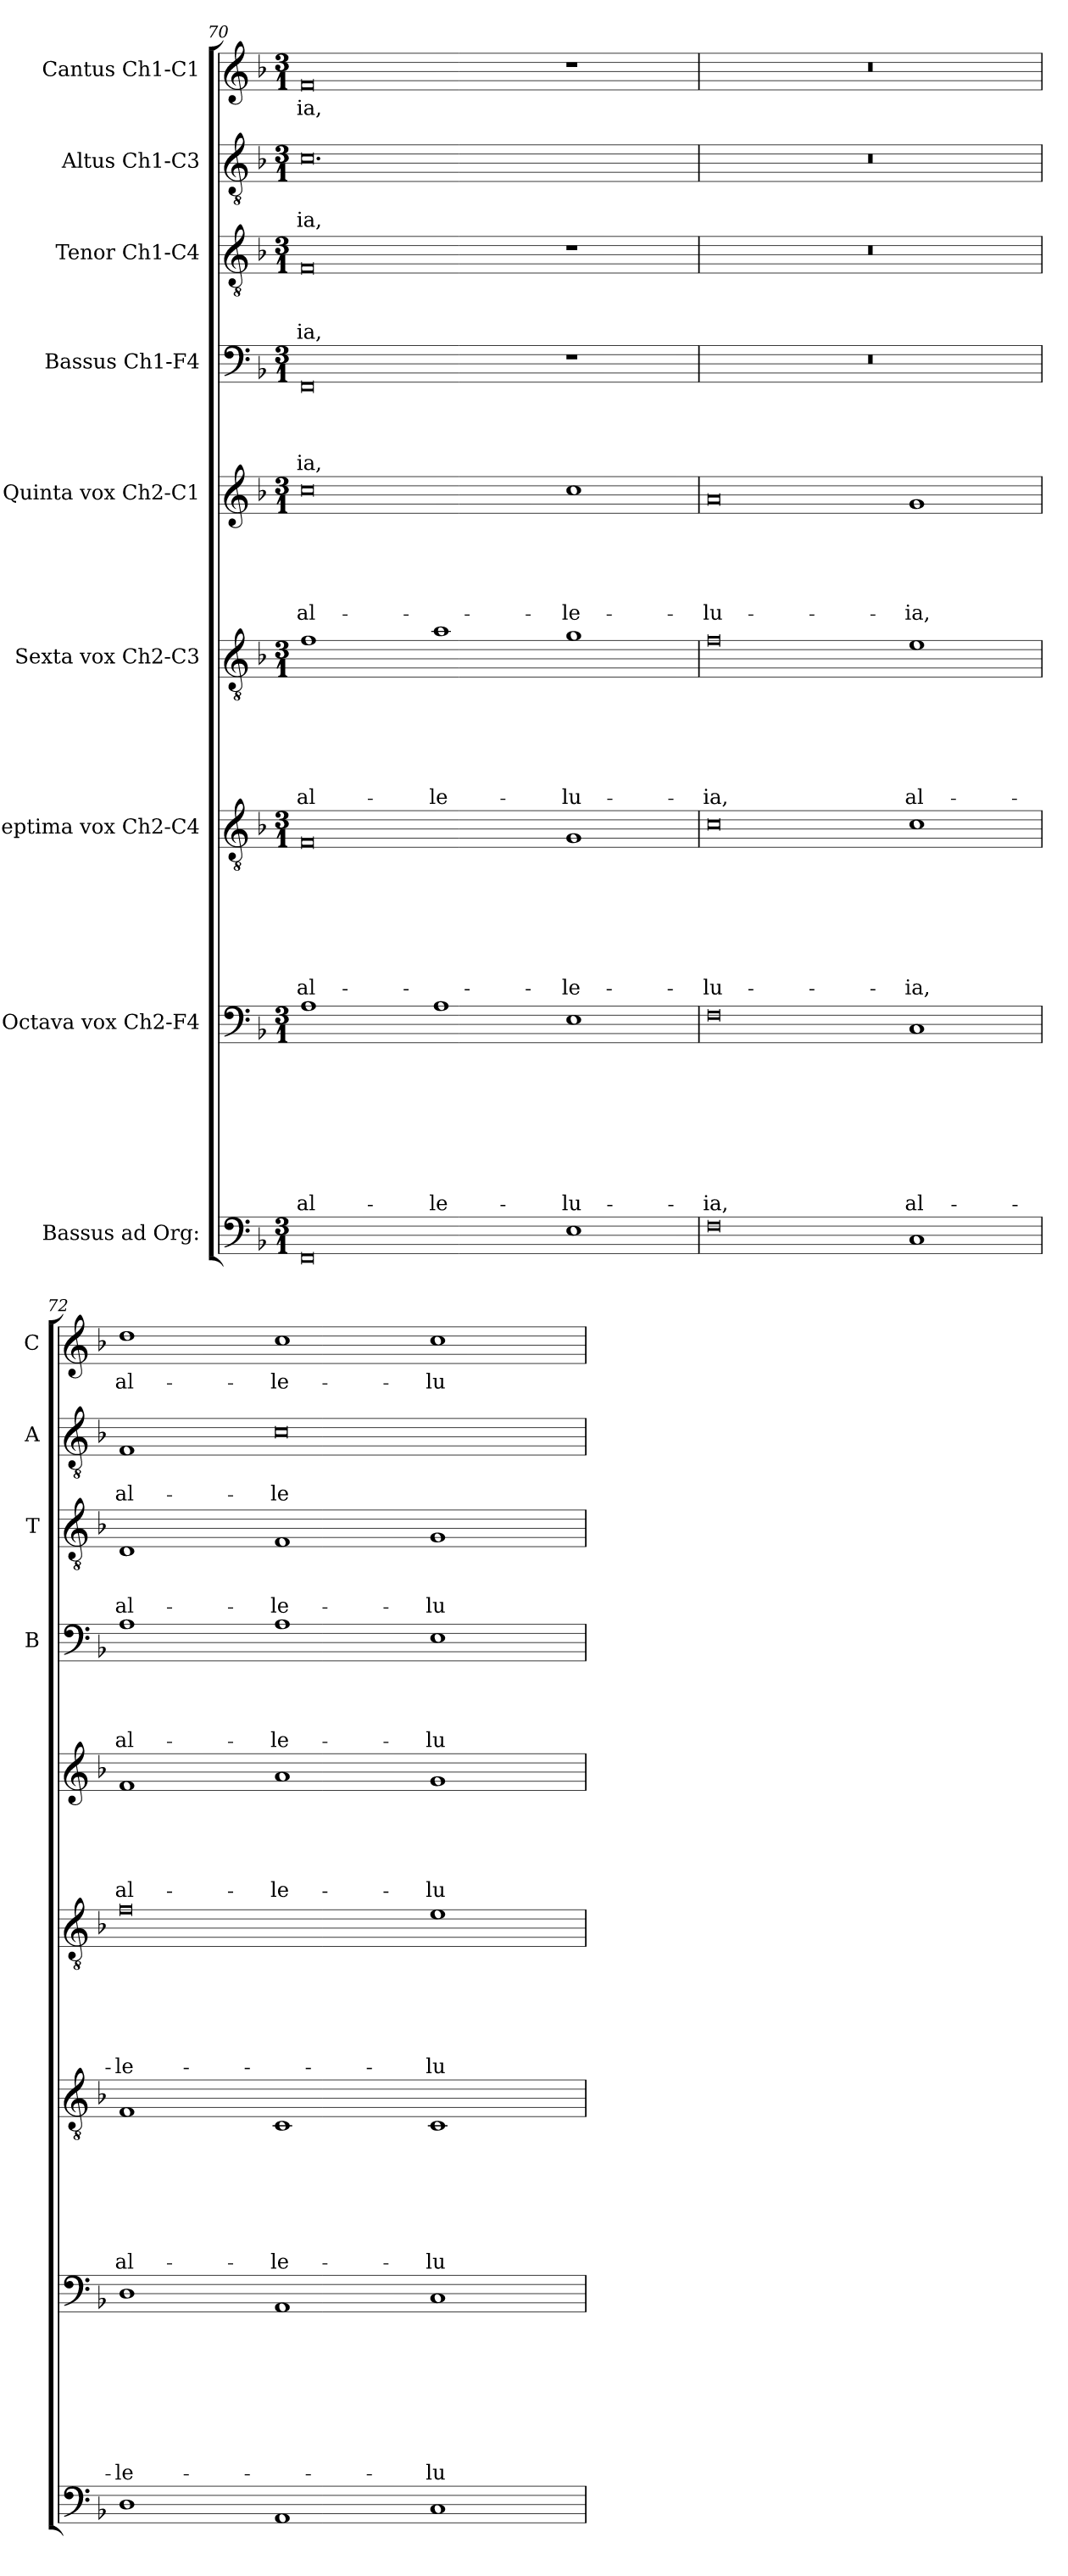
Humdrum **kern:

**kern	**kern	**text	**text	**text	**text	**text	**text	**text	**text	**kern	**text	**text	**text	**text	**text	**text	**text	**kern	**text	**text	**text	**text	**text	**text	**kern	**text	**text	**text	**text	**text	**kern	**text	**text	**text	**text	**kern	**text	**text	**text	**kern	**text	**text	**kern	**text
*part9	*part8	*part8	*part8	*part8	*part8	*part8	*part8	*part8	*part8	*part7	*part7	*part7	*part7	*part7	*part7	*part7	*part7	*part6	*part6	*part6	*part6	*part6	*part6	*part6	*part5	*part5	*part5	*part5	*part5	*part5	*part4	*part4	*part4	*part4	*part4	*part3	*part3	*part3	*part3	*part2	*part2	*part2	*part1	*part1
*staff9	*staff8	*staff8	*staff8	*staff8	*staff8	*staff8	*staff8	*staff8	*staff8	*staff7	*staff7	*staff7	*staff7	*staff7	*staff7	*staff7	*staff7	*staff6	*staff6	*staff6	*staff6	*staff6	*staff6	*staff6	*staff5	*staff5	*staff5	*staff5	*staff5	*staff5	*staff4	*staff4	*staff4	*staff4	*staff4	*staff3	*staff3	*staff3	*staff3	*staff2	*staff2	*staff2	*staff1	*staff1
*I"Bassus ad Org:	*I"Octava vox Ch2-F4	*	*	*	*	*	*	*	*	*I"Septima vox Ch2-C4	*	*	*	*	*	*	*	*I"Sexta vox Ch2-C3	*	*	*	*	*	*	*I"Quinta vox Ch2-C1	*	*	*	*	*	*I"Bassus Ch1-F4	*	*	*	*	*I"Tenor Ch1-C4	*	*	*	*I"Altus Ch1-C3	*	*	*I"Cantus Ch1-C1	*
*	*	*	*	*	*	*	*	*	*	*	*	*	*	*	*	*	*	*	*	*	*	*	*	*	*	*	*	*	*	*	*I'B	*	*	*	*	*I'T	*	*	*	*I'A	*	*	*I'C	*
*clefF4	*clefF4	*	*	*	*	*	*	*	*	*clefGv2	*	*	*	*	*	*	*	*clefGv2	*	*	*	*	*	*	*clefG2	*	*	*	*	*	*clefF4	*	*	*	*	*clefGv2	*	*	*	*clefGv2	*	*	*clefG2	*
*k[b-]	*k[b-]	*	*	*	*	*	*	*	*	*k[b-]	*	*	*	*	*	*	*	*k[b-]	*	*	*	*	*	*	*k[b-]	*	*	*	*	*	*k[b-]	*	*	*	*	*k[b-]	*	*	*	*k[b-]	*	*	*k[b-]	*
*F:	*F:	*	*	*	*	*	*	*	*	*F:	*	*	*	*	*	*	*	*F:	*	*	*	*	*	*	*F:	*	*	*	*	*	*F:	*	*	*	*	*F:	*	*	*	*F:	*	*	*F:	*
*M3/1	*M3/1	*	*	*	*	*	*	*	*	*M3/1	*	*	*	*	*	*	*	*M3/1	*	*	*	*	*	*	*M3/1	*	*	*	*	*	*M3/1	*	*	*	*	*M3/1	*	*	*	*M3/1	*	*	*M3/1	*
=70	=70	=70	=70	=70	=70	=70	=70	=70	=70	=70	=70	=70	=70	=70	=70	=70	=70	=70	=70	=70	=70	=70	=70	=70	=70	=70	=70	=70	=70	=70	=70	=70	=70	=70	=70	=70	=70	=70	=70	=70	=70	=70	=70	=70
!	!	!	!	!	!	!	!	!	!LO:LY:b	!	!	!	!	!	!	!	!LO:LY:b	!	!	!	!	!	!	!LO:LY:b	!	!	!	!	!	!LO:LY:b	!	!	!	!	!LO:LY:b	!	!	!	!LO:LY:b	!	!	!LO:LY:b	!	!LO:LY:b
0FF	1A	.	.	.	.	.	.	.	al-	0F	.	.	.	.	.	.	al-	1f	.	.	.	.	.	al-	0cc	.	.	.	.	al-	0FF	.	.	.	-ia,	0F	.	.	-ia,	0.c	.	-ia,	0f	-ia,
!	!	!	!	!	!	!	!	!	!LO:LY:b	!	!	!	!	!	!	!	!	!	!	!	!	!	!	!LO:LY:b	!	!	!	!	!	!	!	!	!	!	!	!	!	!	!	!	!	!	!	!
.	1A	.	.	.	.	.	.	.	-le-	.	.	.	.	.	.	.	.	1a	.	.	.	.	.	-le-	.	.	.	.	.	.	.	.	.	.	.	.	.	.	.	.	.	.	.	.
!	!	!	!	!	!	!	!	!	!LO:LY:b	!	!	!	!	!	!	!	!LO:LY:b	!	!	!	!	!	!	!LO:LY:b	!	!	!	!	!	!LO:LY:b	!	!	!	!	!	!	!	!	!	!	!	!	!	!
1E	1E	.	.	.	.	.	.	.	-lu-	1G	.	.	.	.	.	.	-le-	1g	.	.	.	.	.	-lu-	1cc	.	.	.	.	-le-	1r	.	.	.	.	1r	.	.	.	.	.	.	1r	.
=71	=71	=71	=71	=71	=71	=71	=71	=71	=71	=71	=71	=71	=71	=71	=71	=71	=71	=71	=71	=71	=71	=71	=71	=71	=71	=71	=71	=71	=71	=71	=71	=71	=71	=71	=71	=71	=71	=71	=71	=71	=71	=71	=71	=71
!	!	!	!	!	!	!	!	!	!LO:LY:b	!	!	!	!	!	!	!	!LO:LY:b	!	!	!	!	!	!	!LO:LY:b	!	!	!	!	!	!LO:LY:b	!	!	!	!	!	!	!	!	!	!	!	!	!	!
0F	0F	.	.	.	.	.	.	.	-ia,	0c	.	.	.	.	.	.	-lu-	0f	.	.	.	.	.	-ia,	0a	.	.	.	.	-lu-	0.r	.	.	.	.	0.r	.	.	.	0.r	.	.	0.r	.
!	!	!	!	!	!	!	!	!	!LO:LY:b	!	!	!	!	!	!	!	!LO:LY:b	!	!	!	!	!	!	!LO:LY:b	!	!	!	!	!	!LO:LY:b	!	!	!	!	!	!	!	!	!	!	!	!	!	!
1C	1C	.	.	.	.	.	.	.	al-	1c	.	.	.	.	.	.	-ia,	1e	.	.	.	.	.	al-	1g	.	.	.	.	-ia,	.	.	.	.	.	.	.	.	.	.	.	.	.	.
=72	=72	=72	=72	=72	=72	=72	=72	=72	=72	=72	=72	=72	=72	=72	=72	=72	=72	=72	=72	=72	=72	=72	=72	=72	=72	=72	=72	=72	=72	=72	=72	=72	=72	=72	=72	=72	=72	=72	=72	=72	=72	=72	=72	=72
!	!	!	!	!	!	!	!	!	!LO:LY:b	!	!	!	!	!	!	!	!LO:LY:b	!	!	!	!	!	!	!LO:LY:b	!	!	!	!	!	!LO:LY:b	!	!	!	!	!LO:LY:b	!	!	!	!LO:LY:b	!	!	!LO:LY:b	!	!LO:LY:b
1D	1D	.	.	.	.	.	.	.	-le-	1F	.	.	.	.	.	.	al-	0f	.	.	.	.	.	-le-	1f	.	.	.	.	al-	1A	.	.	.	al-	1D	.	.	al-	1F	.	al-	1dd	al-
!	!	!	!	!	!	!	!	!	!	!	!	!	!	!	!	!	!LO:LY:b	!	!	!	!	!	!	!	!	!	!	!	!	!LO:LY:b	!	!	!	!	!LO:LY:b	!	!	!	!LO:LY:b	!	!	!LO:LY:b	!	!LO:LY:b
1AA	1AA	.	.	.	.	.	.	.	.	1C	.	.	.	.	.	.	-le-	.	.	.	.	.	.	.	1a	.	.	.	.	-le-	1A	.	.	.	-le-	1F	.	.	-le-	0c	.	-le-	1cc	-le-
!	!	!	!	!	!	!	!	!	!LO:LY:b	!	!	!	!	!	!	!	!LO:LY:b	!	!	!	!	!	!	!LO:LY:b	!	!	!	!	!	!LO:LY:b	!	!	!	!	!LO:LY:b	!	!	!	!LO:LY:b	!	!	!	!	!LO:LY:b
1C	1C	.	.	.	.	.	.	.	-lu-	1C	.	.	.	.	.	.	-lu-	1e	.	.	.	.	.	-lu-	1g	.	.	.	.	-lu-	1E	.	.	.	-lu-	1G	.	.	-lu-	.	.	.	1cc	-lu-
=	=	=	=	=	=	=	=	=	=	=	=	=	=	=	=	=	=	=	=	=	=	=	=	=	=	=	=	=	=	=	=	=	=	=	=	=	=	=	=	=	=	=	=	=
*-	*-	*-	*-	*-	*-	*-	*-	*-	*-	*-	*-	*-	*-	*-	*-	*-	*-	*-	*-	*-	*-	*-	*-	*-	*-	*-	*-	*-	*-	*-	*-	*-	*-	*-	*-	*-	*-	*-	*-	*-	*-	*-	*-	*-
